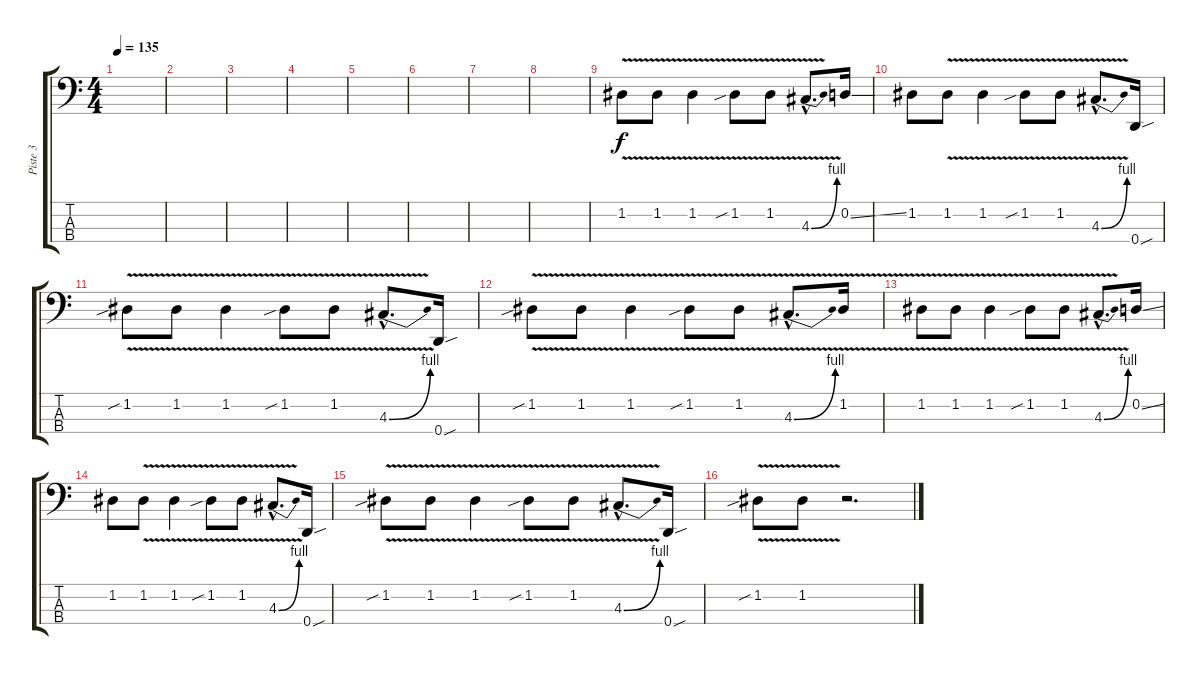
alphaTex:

\track ("Piste 3" "Piste 3") {instrument synthbass2}
\staff {score tabs}
\tuning (G2 D2 A1 D1) {hide}
\ts (4 4)
\tempo 135
\clef f4
\ks c
|
|
|
|
|
|
|
|
1.2{v}.8{balance 16} 1.2{v}.8 1.2{v}.4 1.2{v sib}.8 1.2{v}.8 4.3{be (bend 0 0 60 4) v hac}.8{d} 0.2{ss}.16 |
1.2.8{balance 16} 1.2{v}.8 1.2{v}.4 1.2{v sib}.8 1.2{v}.8 4.3{be (bend 0 0 60 4) v hac}.8{d} 0.4{sou}.16 |
1.2{v sib}.8{balance 16} 1.2{v}.8 1.2{v}.4 1.2{v sib}.8 1.2{v}.8 4.3{be (bend 0 0 60 4) v hac}.8{d} 0.4{sou}.16 |
1.2{v sib}.8{balance 16} 1.2{v}.8 1.2{v}.4 1.2{v sib}.8 1.2{v}.8 4.3{be (bend 0 0 60 4) v hac}.8{d} 1.2{v}.16 |
1.2{v}.8{balance 16} 1.2{v}.8 1.2{v}.4 1.2{v sib}.8 1.2{v}.8 4.3{be (bend 0 0 60 4) v hac}.8{d} 0.2{ss}.16 |
1.2.8{balance 16} 1.2{v}.8 1.2{v}.4 1.2{v sib}.8 1.2{v}.8 4.3{be (bend 0 0 60 4) v hac}.8{d} 0.4{sou}.16 |
1.2{v sib}.8{balance 16} 1.2{v}.8 1.2{v}.4 1.2{v sib}.8 1.2{v}.8 4.3{be (bend 0 0 60 4) v hac}.8{d} 0.4{sou}.16 |
1.2{v sib}.8{balance 16} 1.2{v}.8 r.2{d}
